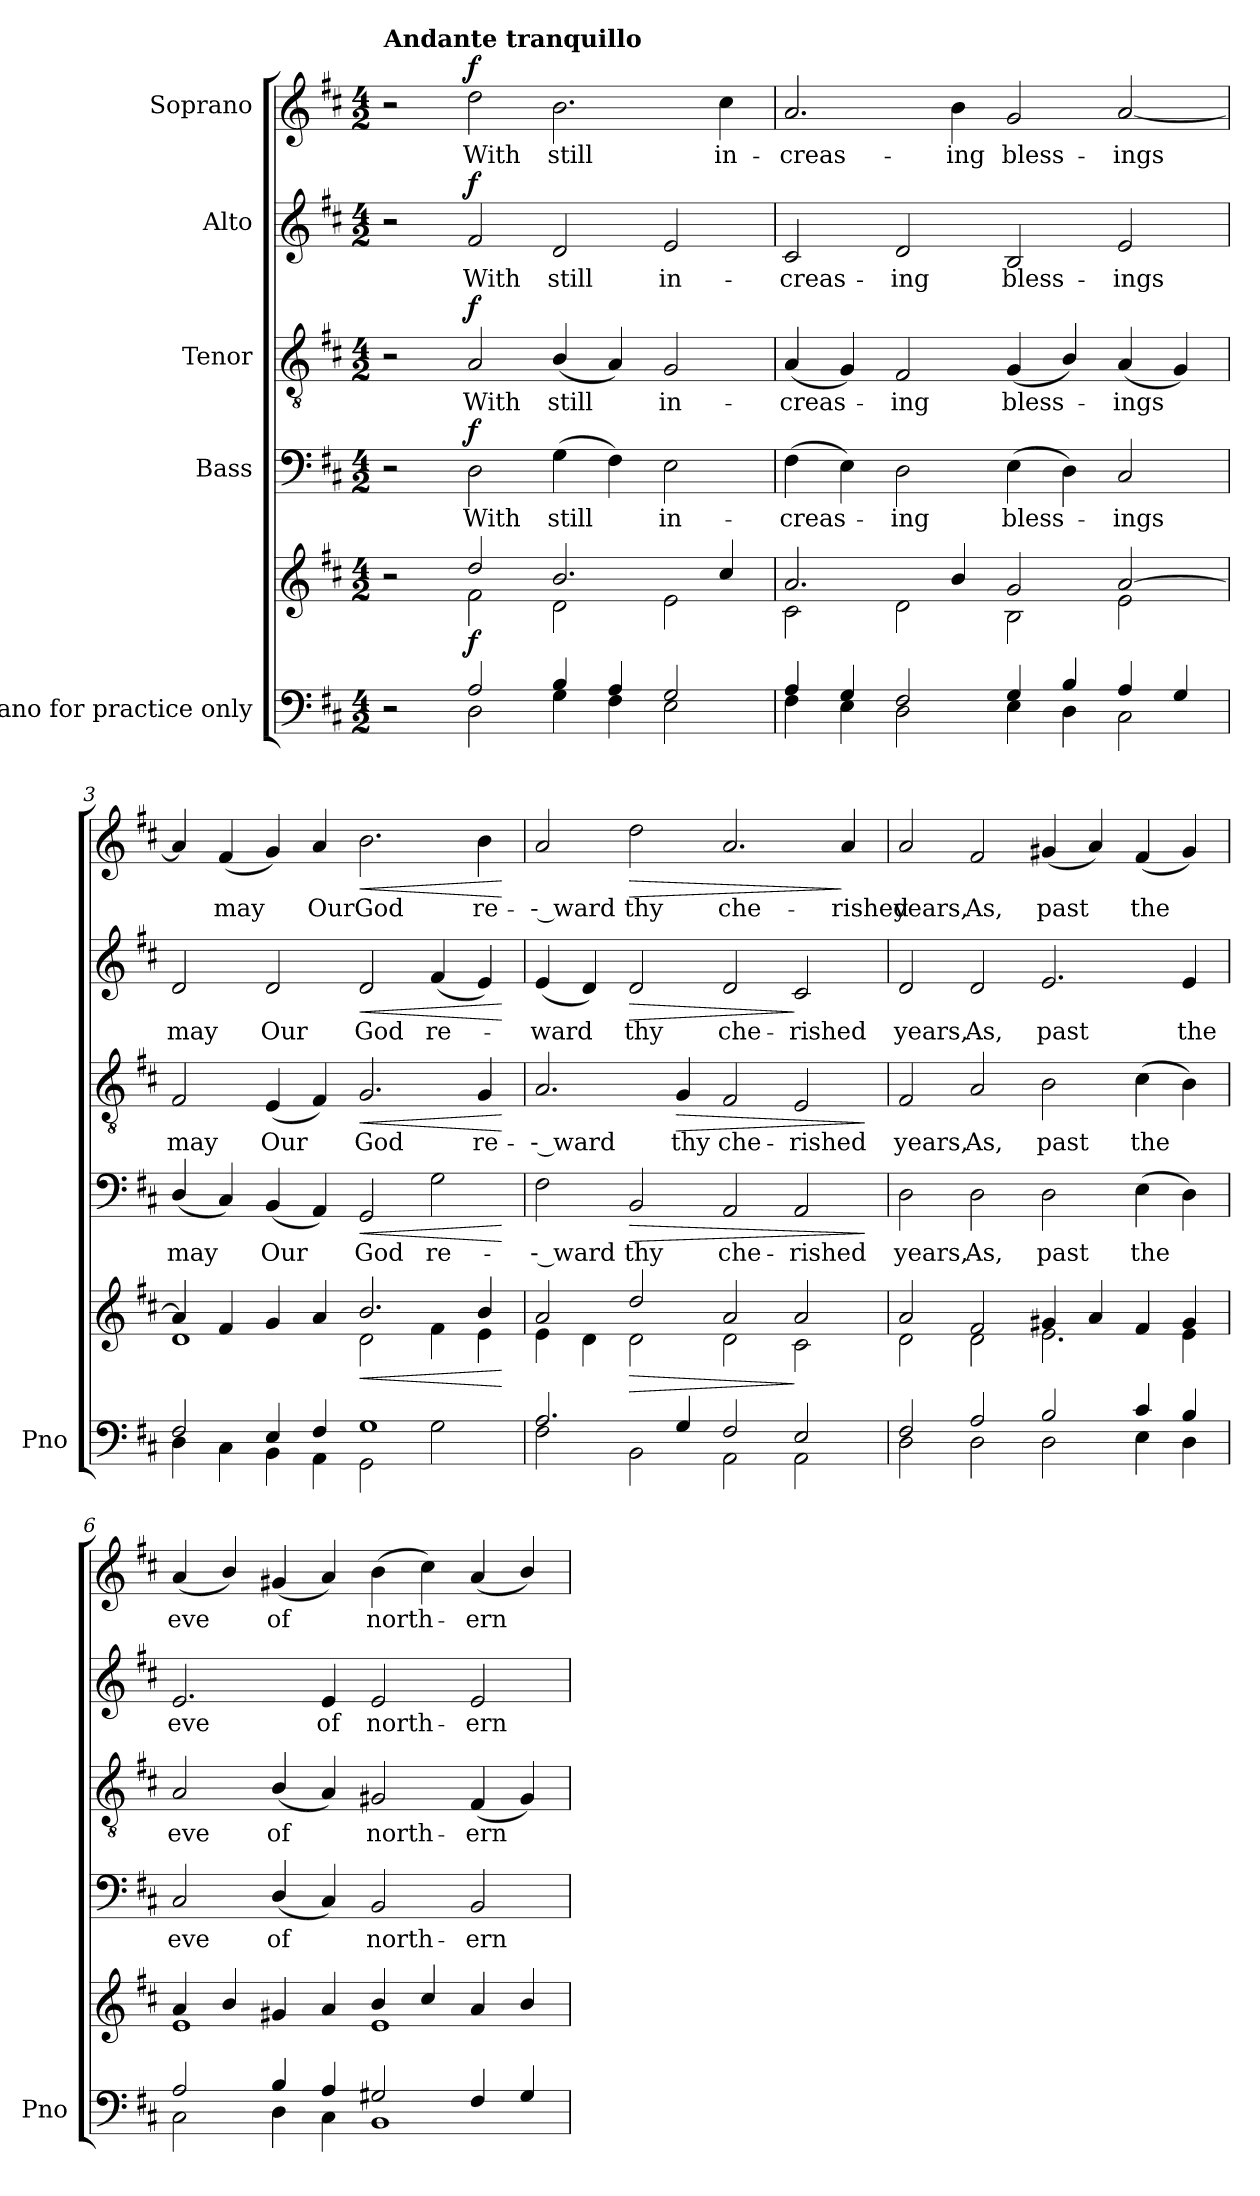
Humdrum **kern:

**kern	**kern	**dynam	**kern	**text	**dynam	**kern	**text	**dynam	**kern	**text	**dynam	**kern	**text	**dynam
*part5	*part5	*part5	*part4	*part4	*part4	*part3	*part3	*part3	*part2	*part2	*part2	*part1	*part1	*part1
*staff6	*staff5	*staff5/6	*staff4	*staff4	*staff4	*staff3	*staff3	*staff3	*staff2	*staff2	*staff2	*staff1	*staff1	*staff1
*I"Piano for practice only	*	*	*I"Bass	*	*	*I"Tenor	*	*	*I"Alto	*	*	*I"Soprano	*	*
*I'Pno	*	*	*	*	*	*	*	*	*	*	*	*	*	*
*clefF4	*clefG2	*	*clefF4	*	*	*clefGv2	*	*	*clefG2	*	*	*clefG2	*	*
*k[f#c#]	*k[f#c#]	*	*k[f#c#]	*	*	*k[f#c#]	*	*	*k[f#c#]	*	*	*k[f#c#]	*	*
*M4/2	*M4/2	*	*M4/2	*	*	*M4/2	*	*	*M4/2	*	*	*M4/2	*	*
=1	=1	=1	=1	=1	=1	=1	=1	=1	=1	=1	=1	=1	=1	=1
*^	*^	*	*	*	*	*	*	*	*	*	*	*	*	*
!	!	!	!	!	!	!	!	!	!	!	!	!	!	!LO:TX:a:B:t=Andante tranquillo	!	!
2r	2ryy	2r	2ryy	.	2r	.	.	2r	.	.	2r	.	.	2r	.	.
!	!	!	!	!LO:DY:b	!	!LO:LY:b	!LO:DY:a	!	!LO:LY:b	!LO:DY:a	!	!LO:LY:b	!LO:DY:a	!	!LO:LY:b	!LO:DY:a
2A/	2D\	2dd/	2f#\	f	2D\	With	f	2A/	With	f	2f#/	With	f	2dd\	With	f
!	!	!	!	!	!	!LO:LY:b	!	!	!LO:LY:b	!	!	!LO:LY:b	!	!	!LO:LY:b	!
4B/	4G\	2.b/	2d\	.	(4G\	still	.	(4B/	still	.	2d/	still	.	2.b\	still	.
4A/	4F#\	.	.	.	4F#\)	.	.	4A/)	.	.	.	.	.	.	.	.
!	!	!	!	!	!	!LO:LY:b	!	!	!LO:LY:b	!	!	!LO:LY:b	!	!	!	!
2G/	2E\	.	2e\	.	2E\	in-	.	2G/	in-	.	2e/	in-	.	.	.	.
!	!	!	!	!	!	!	!	!	!	!	!	!	!	!	!LO:LY:b	!
.	.	4cc#/	.	.	.	.	.	.	.	.	.	.	.	4cc#\	in-	.
=2	=2	=2	=2	=2	=2	=2	=2	=2	=2	=2	=2	=2	=2	=2	=2	=2
!	!	!	!	!	!	!LO:LY:b	!	!	!LO:LY:b	!	!	!LO:LY:b	!	!	!LO:LY:b	!
4A/	4F#\	2.a/	2c#\	.	(4F#\	-creas-	.	(4A/	-creas-	.	2c#/	-creas-	.	2.a/	-creas-	.
4G/	4E\	.	.	.	4E\)	.	.	4G/)	.	.	.	.	.	.	.	.
!	!	!	!	!	!	!LO:LY:b	!	!	!LO:LY:b	!	!	!LO:LY:b	!	!	!	!
2F#/	2D\	.	2d\	.	2D\	-ing	.	2F#/	-ing	.	2d/	-ing	.	.	.	.
!	!	!	!	!	!	!	!	!	!	!	!	!	!	!	!LO:LY:b	!
.	.	4b/	.	.	.	.	.	.	.	.	.	.	.	4b\	-ing	.
!	!	!	!	!	!	!LO:LY:b	!	!	!LO:LY:b	!	!	!LO:LY:b	!	!	!LO:LY:b	!
4G/	4E\	2g/	2B\	.	(4E\	bless-	.	(4G/	bless-	.	2B/	bless-	.	2g/	bless-	.
4B/	4D\	.	.	.	4D\)	.	.	4B/)	.	.	.	.	.	.	.	.
!	!	!	!	!	!	!LO:LY:b	!	!	!LO:LY:b	!	!	!LO:LY:b	!	!	!LO:LY:b	!
4A/	2C#\	[2a/	2e\	.	2C#/	-ings	.	(4A/	-ings	.	2e/	-ings	.	[2a/	-ings	.
4G/	.	.	.	.	.	.	.	4G/)	.	.	.	.	.	.	.	.
=3	=3	=3	=3	=3	=3	=3	=3	=3	=3	=3	=3	=3	=3	=3	=3	=3
!	!	!	!	!	!	!LO:LY:b	!	!	!LO:LY:b	!	!	!LO:LY:b	!	!	!	!
2F#/	4D\	4a/]	1d	.	(4D/	may	.	2F#/	may	.	2d/	may	.	4a/]	.	.
!	!	!	!	!	!	!	!	!	!	!	!	!	!	!	!LO:LY:b	!
.	4C#\	4f#/	.	.	4C#/)	.	.	.	.	.	.	.	.	(4f#/	may	.
!	!	!	!	!	!	!LO:LY:b	!	!	!LO:LY:b	!	!	!LO:LY:b	!	!	!	!
4E/	4BB\	4g/	.	.	(4BB/	Our	.	(4E/	Our	.	2d/	Our	.	4g/)	.	.
!	!	!	!	!	!	!	!	!	!	!	!	!	!	!	!LO:LY:b	!
4F#/	4AA\	4a/	.	.	4AA/)	.	.	4F#/)	.	.	.	.	.	4a/	Our	.
!	!	!	!	!LO:HP:b	!	!LO:LY:b	!LO:HP:b	!	!LO:LY:b	!LO:HP:b	!	!LO:LY:b	!LO:HP:b	!	!LO:LY:b	!LO:HP:b
1G	2GG\	2.b/	2d\	<	2GG/	God	<	2.G/	God	<	2d/	God	<	2.b\	God	<
!	!	!	!	!	!	!LO:LY:b	!	!	!	!	!	!LO:LY:b	!	!	!	!
.	2G\	.	4f#\	.	2G\	re-	.	.	.	.	(4f#/	re-	.	.	.	.
!	!	!	!	!	!	!	!	!	!LO:LY:b	!	!	!	!	!	!LO:LY:b	!
.	.	4b/	4e\	.	.	.	.	4G/	re-	.	4e/)	.	.	4b\	re-	.
*v	*v	*	*	*	*	*	*	*	*	*	*	*	*	*	*	*
*	*v	*v	*	*	*	*	*	*	*	*	*	*	*	*	*
.	.	[	.	.	[	.	.	[	.	.	[	.	.	[
!!LO:LB:g=z
=4	=4	=4	=4	=4	=4	=4	=4	=4	=4	=4	=4	=4	=4	=4
*^	*^	*	*	*	*	*	*	*	*	*	*	*	*	*
!	!	!	!	!	!	!LO:LY:b	!	!	!LO:LY:b	!	!	!LO:LY:b	!	!	!LO:LY:b	!
2.A/	2F#\	2a/	4e\	.	2F#\	-- ward	.	2.A/	-- ward	.	(4e/	- ward	.	2a/	-- ward	.
.	.	.	4d\	.	.	.	.	.	.	.	4d/)	.	.	.	.	.
!	!	!	!	!LO:HP:b	!	!LO:LY:b	!LO:HP:b	!	!	!	!	!LO:LY:b	!LO:HP:b	!	!LO:LY:b	!LO:HP:b
.	2BB\	2dd/	2d\	>	2BB/	thy	>	.	.	.	2d/	thy	>	2dd\	thy	>
!	!	!	!	!	!	!	!	!	!LO:LY:b	!LO:HP:b	!	!	!	!	!	!
4G/	.	.	.	.	.	.	.	4G/	thy	>	.	.	.	.	.	.
!	!	!	!	!	!	!LO:LY:b	!	!	!LO:LY:b	!	!	!LO:LY:b	!	!	!LO:LY:b	!
2F#/	2AA\	2a/	2d\	.	2AA/	che-	.	2F#/	che-	.	2d/	che-	.	2.a/	che-	.
!	!	!	!	!	!	!LO:LY:b	!	!	!LO:LY:b	!	!	!LO:LY:b	!	!	!	!
2E/	2AA\	2a/	2c#\	]	2AA/	-rished	.	2E/	-rished	.	2c#/	-rished	]	.	.	.
!	!	!	!	!	!	!	!	!	!	!	!	!	!	!	!LO:LY:b	!
.	.	.	.	.	.	.	.	.	.	.	.	.	.	4a/	-rished	]
*v	*v	*	*	*	*	*	*	*	*	*	*	*	*	*	*	*
*	*v	*v	*	*	*	*	*	*	*	*	*	*	*	*	*
.	.	.	.	.	]	.	.	]	.	.	.	.	.	.
=5	=5	=5	=5	=5	=5	=5	=5	=5	=5	=5	=5	=5	=5	=5
*^	*^	*	*	*	*	*	*	*	*	*	*	*	*	*
!	!	!	!	!	!	!LO:LY:b	!	!	!LO:LY:b	!	!	!LO:LY:b	!	!	!LO:LY:b	!
2F#/	2D\	2a/	2d\	.	2D\	years,	.	2F#/	years,	.	2d/	years,	.	2a/	years,	.
!	!	!	!	!	!	!LO:LY:b	!	!	!LO:LY:b	!	!	!LO:LY:b	!	!	!LO:LY:b	!
2A/	2D\	2f#/	2d\	.	2D\	As,	.	2A/	As,	.	2d/	As,	.	2f#/	As,	.
!	!	!	!	!	!	!LO:LY:b	!	!	!LO:LY:b	!	!	!LO:LY:b	!	!	!LO:LY:b	!
2B/	2D\	4g#X/	2.e\	.	2D\	past	.	2B\	past	.	2.e/	past	.	(4g#X/	past	.
.	.	4a/	.	.	.	.	.	.	.	.	.	.	.	4a/)	.	.
!	!	!	!	!	!	!LO:LY:b	!	!	!LO:LY:b	!	!	!	!	!	!LO:LY:b	!
4c#/	4E\	4f#/	.	.	(4E\	the	.	(4c#\	the	.	.	.	.	(4f#/	the	.
!	!	!	!	!	!	!	!	!	!	!	!	!LO:LY:b	!	!	!	!
4B/	4D\	4g#/	4e\	.	4D\)	.	.	4B\)	.	.	4e/	the	.	4g#/)	.	.
=6	=6	=6	=6	=6	=6	=6	=6	=6	=6	=6	=6	=6	=6	=6	=6	=6
!	!	!	!	!	!	!LO:LY:b	!	!	!LO:LY:b	!	!	!LO:LY:b	!	!	!LO:LY:b	!
2A/	2C#\	4a/	1e	.	2C#/	eve	.	2A/	eve	.	2.e/	eve	.	(4a/	eve	.
.	.	4b/	.	.	.	.	.	.	.	.	.	.	.	4b/)	.	.
!	!	!	!	!	!	!LO:LY:b	!	!	!LO:LY:b	!	!	!	!	!	!LO:LY:b	!
4B/	4D\	4g#X/	.	.	(4D/	of	.	(4B/	of	.	.	.	.	(4g#X/	of	.
!	!	!	!	!	!	!	!	!	!	!	!	!LO:LY:b	!	!	!	!
4A/	4C#\	4a/	.	.	4C#/)	.	.	4A/)	.	.	4e/	of	.	4a/)	.	.
!	!	!	!	!	!	!LO:LY:b	!	!	!LO:LY:b	!	!	!LO:LY:b	!	!	!LO:LY:b	!
2G#X/	1BB	4b/	1e	.	2BB/	north-	.	2G#X/	north-	.	2e/	north-	.	(4b\	north-	.
.	.	4cc#/	.	.	.	.	.	.	.	.	.	.	.	4cc#\)	.	.
!	!	!	!	!	!	!LO:LY:b	!	!	!LO:LY:b	!	!	!LO:LY:b	!	!	!LO:LY:b	!
4F#/	.	4a/	.	.	2BB/	-ern	.	(4F#/	-ern	.	2e/	-ern	.	(4a/	-ern	.
4G#/	.	4b/	.	.	.	.	.	4G#/)	.	.	.	.	.	4b/)	.	.
*v	*v	*	*	*	*	*	*	*	*	*	*	*	*	*	*	*
*	*v	*v	*	*	*	*	*	*	*	*	*	*	*	*	*
=	=	=	=	=	=	=	=	=	=	=	=	=	=	=
*-	*-	*-	*-	*-	*-	*-	*-	*-	*-	*-	*-	*-	*-	*-
